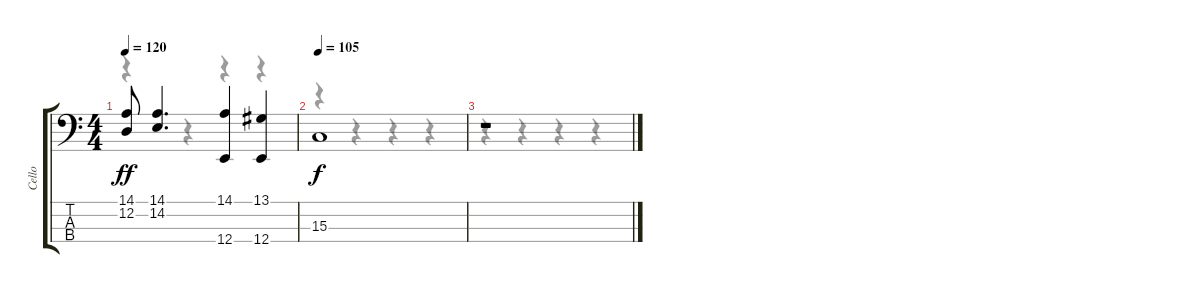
\track ("Cello" "Cello") {instrument cello}
\staff {score tabs}
\tuning (G2 D2 A1 E1) {hide}
\voice
\ts (4 4)
\tempo 120
\clef f4
\ks c
(14.1{t} 12.2{t}).8{dy ff} (14.1 14.2).4{d} (14.1 12.4).4 (13.1 12.4).4 |
\tempo 105
15.3.1{dy f} |
r.1
\voice
\clef f4
\ottava regular
\simile none
\ks c
r.4{dy f} r.4 r.4 r.4 |
r.4 r.4 r.4 r.4 |
r.4 r.4 r.4 r.4
